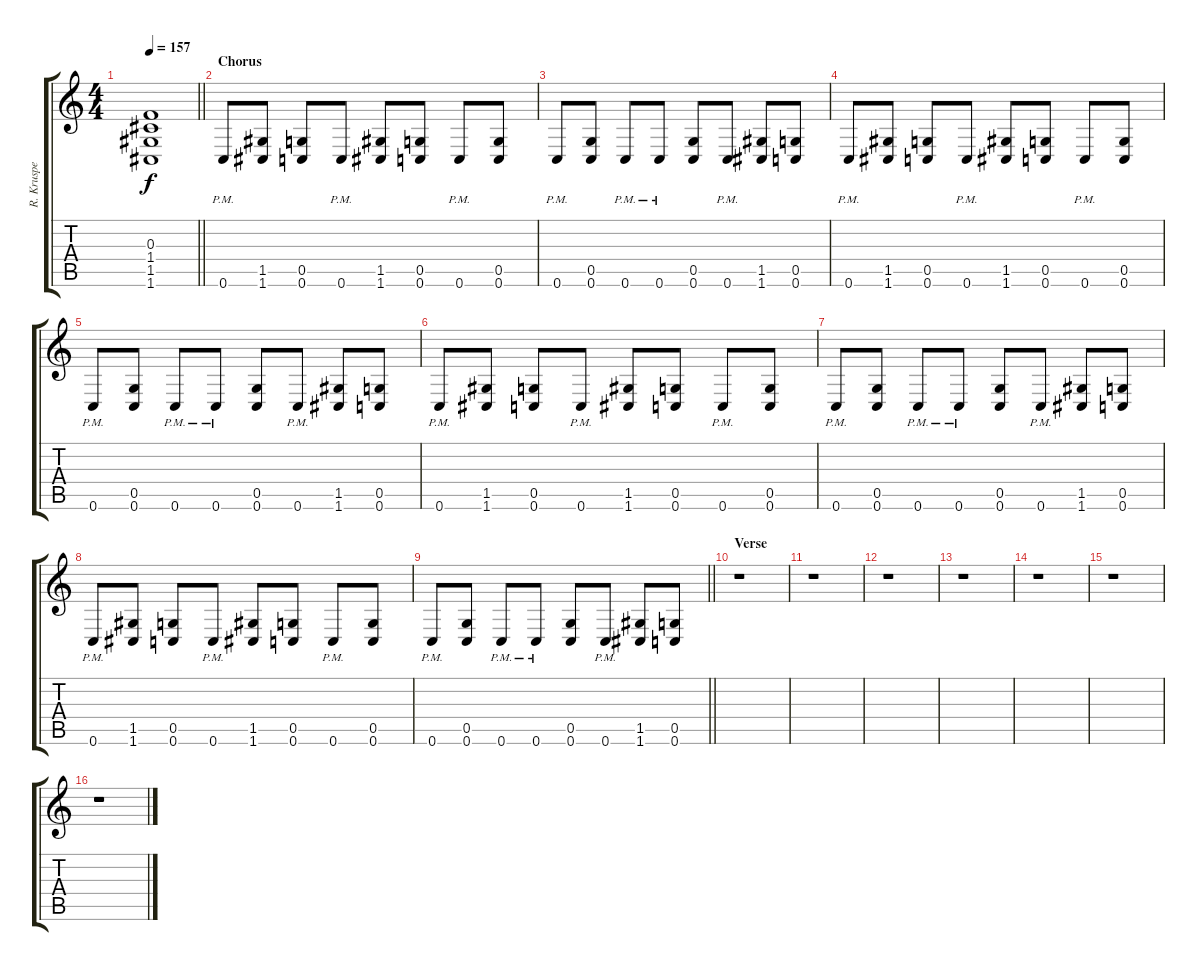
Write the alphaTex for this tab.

\track ("R. Kruspe" "R. Kruspe") {instrument distortionguitar}
\staff {score tabs}
\tuning (D4 A3 F3 C3 G2 C2) {hide}
\ts (4 4)
\tempo 157
\clef g2
\barLineRight lightlight
\ks c
(0.3 1.4{t} 1.5{t} 1.6{t}).1{dy f} |
\section ("" "Chorus")
0.6{pm}.8 (1.5 1.6).8 (0.5 0.6).8 0.6{pm}.8 (1.5 1.6).8 (0.5 0.6).8 0.6{pm}.8 (0.5 0.6).8 |
0.6{pm}.8 (0.5 0.6).8 0.6{pm}.8 0.6{pm}.8 (0.5 0.6).8 0.6{pm}.8 (1.5 1.6).8 (0.5 0.6).8 |
0.6{pm}.8 (1.5 1.6).8 (0.5 0.6).8 0.6{pm}.8 (1.5 1.6).8 (0.5 0.6).8 0.6{pm}.8 (0.5 0.6).8 |
0.6{pm}.8 (0.5 0.6).8 0.6{pm}.8 0.6{pm}.8 (0.5 0.6).8 0.6{pm}.8 (1.5 1.6).8 (0.5 0.6).8 |
0.6{pm}.8 (1.5 1.6).8 (0.5 0.6).8 0.6{pm}.8 (1.5 1.6).8 (0.5 0.6).8 0.6{pm}.8 (0.5 0.6).8 |
0.6{pm}.8 (0.5 0.6).8 0.6{pm}.8 0.6{pm}.8 (0.5 0.6).8 0.6{pm}.8 (1.5 1.6).8 (0.5 0.6).8 |
0.6{pm}.8 (1.5 1.6).8 (0.5 0.6).8 0.6{pm}.8 (1.5 1.6).8 (0.5 0.6).8 0.6{pm}.8 (0.5 0.6).8 |
\barLineRight lightlight
0.6{pm}.8 (0.5 0.6).8 0.6{pm}.8 0.6{pm}.8 (0.5 0.6).8 0.6{pm}.8 (1.5 1.6).8 (0.5 0.6).8 |
\section ("" "Verse")
r.1 |
r.1 |
r.1 |
r.1 |
r.1 |
r.1 |
r.1
